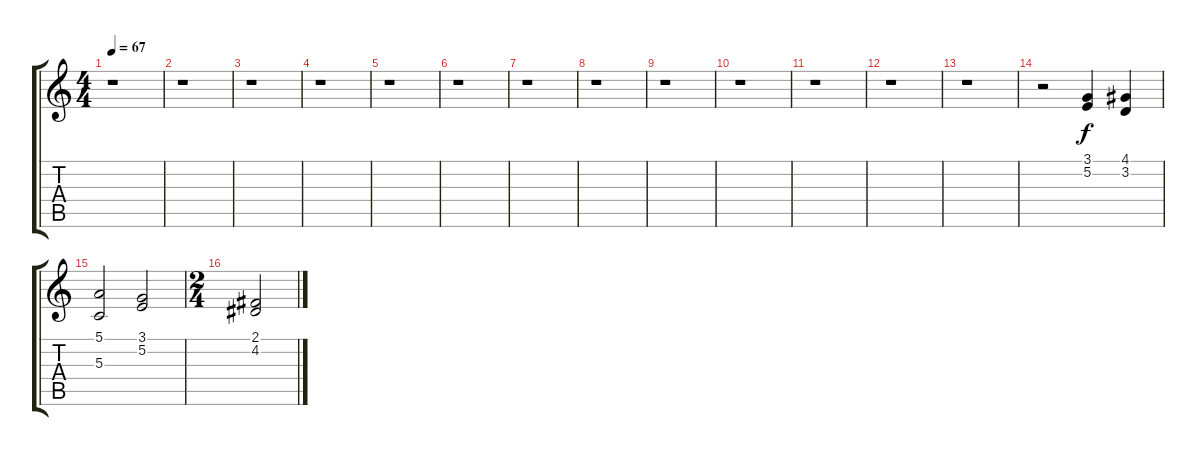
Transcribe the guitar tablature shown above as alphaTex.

\track "" {instrument stringensemble1}
\staff {score tabs}
\tuning (E4 B3 G3 D3 A2 E2) {hide}
\ts (4 4)
\tempo 67
\clef g2
\ks c
r.1{dy f} |
r.1 |
r.1 |
r.1 |
r.1 |
r.1 |
r.1 |
r.1 |
r.1 |
r.1 |
r.1 |
r.1 |
r.1 |
r.2 (3.1 5.2).4 (4.1 3.2).4 |
(5.1 5.3).2 (3.1 5.2).2 |
\ts (2 4)
(2.1 4.2).2
